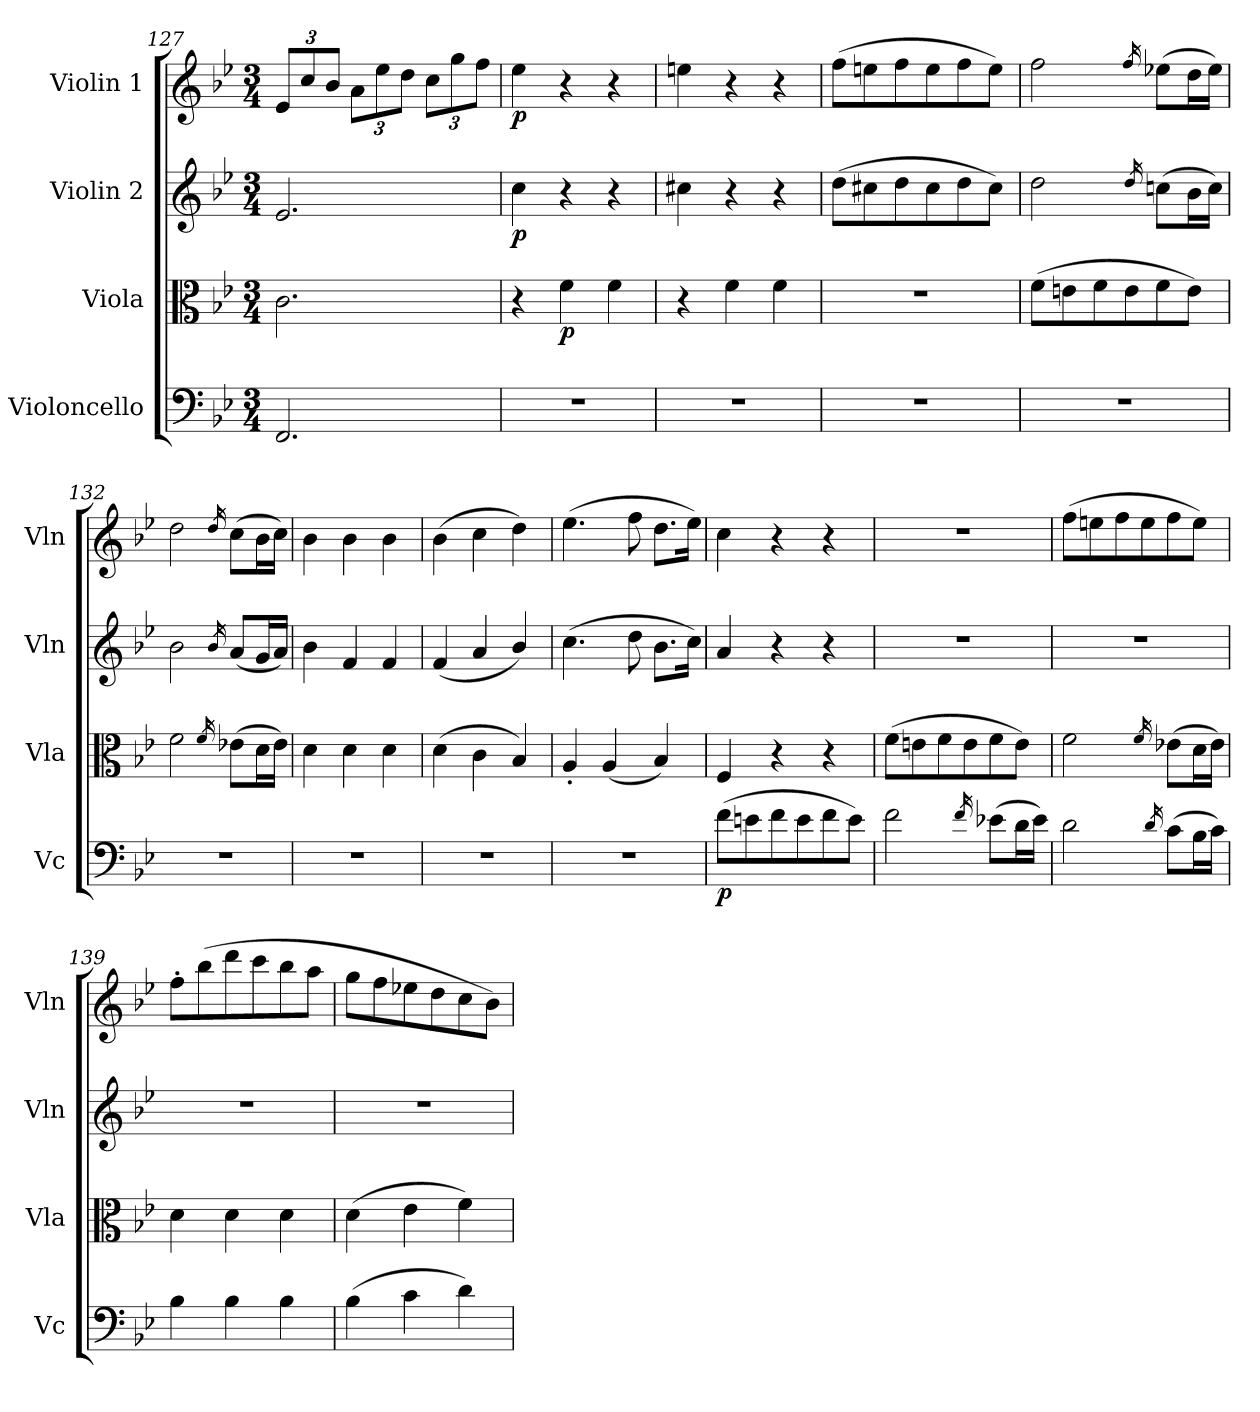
**kern	**dynam	**kern	**dynam	**kern	**dynam	**kern	**dynam
*part4	*part4	*part3	*part3	*part2	*part2	*part1	*part1
*staff4	*staff4	*staff3	*staff3	*staff2	*staff2	*staff1	*staff1
*I"Violoncello	*	*I"Viola	*	*I"Violin 2	*	*I"Violin 1	*
*I'Vc	*	*I'Vla	*	*I'Vln	*	*I'Vln	*
*clefF4	*	*clefC3	*	*clefG2	*	*clefG2	*
*k[b-e-]	*	*k[b-e-]	*	*k[b-e-]	*	*k[b-e-]	*
*M3/4	*	*M3/4	*	*M3/4	*	*M3/4	*
*	*	*	*	*	*	*Xbrackettup	*
=127	=127	=127	=127	=127	=127	=127	=127
2.FF/	.	2.c\	.	2.e-/	.	12e-/L	.
.	.	.	.	.	.	12cc/	.
.	.	.	.	.	.	12b-/J	.
.	.	.	.	.	.	12a\L	.
.	.	.	.	.	.	12ee-\	.
.	.	.	.	.	.	12dd\J	.
.	.	.	.	.	.	12cc\L	.
.	.	.	.	.	.	12gg\	.
.	.	.	.	.	.	12ff\J	.
=128	=128	=128	=128	=128	=128	=128	=128
!	!	!	!	!	!LO:DY:b	!	!LO:DY:b
2.r	.	4r	.	4cc\	p	4ee-\	p
!	!	!	!LO:DY:b	!	!	!	!
.	.	4f\	p	4r	.	4r	.
.	.	4f\	.	4r	.	4r	.
=129	=129	=129	=129	=129	=129	=129	=129
2.r	.	4r	.	4cc#X\	.	4een\	.
.	.	4f\	.	4r	.	4r	.
.	.	4f\	.	4r	.	4r	.
=130	=130	=130	=130	=130	=130	=130	=130
2.r	.	2.r	.	(8dd\L	.	(8ff\L	.
.	.	.	.	8cc#X\	.	8een\	.
.	.	.	.	8dd\	.	8ff\	.
.	.	.	.	8cc#\	.	8ee\	.
.	.	.	.	8dd\	.	8ff\	.
.	.	.	.	8cc#\J)	.	8ee\J)	.
!!LO:LB:g=z
=131	=131	=131	=131	=131	=131	=131	=131
2.r	.	(8f\L	.	2dd\	.	2ff\	.
.	.	8en\	.	.	.	.	.
.	.	8f\	.	.	.	.	.
.	.	8e\	.	.	.	.	.
.	.	.	.	16qdd/	.	16qff/	.
.	.	8f\	.	(8ccn\L	.	(8ee-X\L	.
.	.	8e\J)	.	16b-\L	.	16dd\L	.
.	.	.	.	16cc\JJ)	.	16ee-\JJ)	.
=132	=132	=132	=132	=132	=132	=132	=132
2.r	.	2f\	.	2b-\	.	2dd\	.
.	.	16qf/	.	16qb-/	.	16qdd/	.
.	.	(8e-X\L	.	(8a/L	.	(8cc\L	.
.	.	16d\L	.	16g/L	.	16b-\L	.
.	.	16e-\JJ)	.	16a/JJ)	.	16cc\JJ)	.
=133	=133	=133	=133	=133	=133	=133	=133
2.r	.	4d\	.	4b-\	.	4b-\	.
.	.	4d\	.	4f/	.	4b-\	.
.	.	4d\	.	4f/	.	4b-\	.
=134	=134	=134	=134	=134	=134	=134	=134
2.r	.	(4d\	.	(4f/	.	(4b-\	.
.	.	4c\	.	4a/	.	4cc\	.
.	.	4B-/)	.	4b-/)	.	4dd\)	.
!!LO:LB:g=z
=135	=135	=135	=135	=135	=135	=135	=135
2.r	.	4A'/	.	(4.cc\	.	(4.ee-\	.
.	.	(4A/	.	.	.	.	.
.	.	.	.	8dd\	.	8ff\	.
.	.	4B-/)	.	8.b-\L	.	8.dd\L	.
.	.	.	.	16cc\Jk)	.	16ee-\Jk)	.
=136	=136	=136	=136	=136	=136	=136	=136
!	!LO:DY:b	!	!	!	!	!	!
(8f\L	p	4F/	.	4a/	.	4cc\	.
8en\	.	.	.	.	.	.	.
8f\	.	4r	.	4r	.	4r	.
8e\	.	.	.	.	.	.	.
8f\	.	4r	.	4r	.	4r	.
8e\J)	.	.	.	.	.	.	.
=137	=137	=137	=137	=137	=137	=137	=137
2f\	.	(8f\L	.	2.r	.	2.r	.
.	.	8en\	.	.	.	.	.
.	.	8f\	.	.	.	.	.
.	.	8e\	.	.	.	.	.
16qf/	.	.	.	.	.	.	.
(8e-X\L	.	8f\	.	.	.	.	.
16d\L	.	8e\J)	.	.	.	.	.
16e-\JJ)	.	.	.	.	.	.	.
=138	=138	=138	=138	=138	=138	=138	=138
2d\	.	2f\	.	2.r	.	(8ff\L	.
.	.	.	.	.	.	8een\	.
.	.	.	.	.	.	8ff\	.
.	.	.	.	.	.	8ee\	.
16qd/	.	16qf/	.	.	.	.	.
(8c\L	.	(8e-X\L	.	.	.	8ff\	.
16B-\L	.	16d\L	.	.	.	8ee\J)	.
16c\JJ)	.	16e-\JJ)	.	.	.	.	.
=139	=139	=139	=139	=139	=139	=139	=139
4B-\	.	4d\	.	2.r	.	8ff'\L	.
.	.	.	.	.	.	(8bb-\	.
4B-\	.	4d\	.	.	.	8ddd\	.
.	.	.	.	.	.	8ccc\	.
4B-\	.	4d\	.	.	.	8bb-\	.
.	.	.	.	.	.	8aa\J	.
=140	=140	=140	=140	=140	=140	=140	=140
(4B-\	.	(4d\	.	2.r	.	8gg\L	.
.	.	.	.	.	.	8ff\	.
4c\	.	4e-\	.	.	.	8ee-X\	.
.	.	.	.	.	.	8dd\	.
4d\)	.	4f\)	.	.	.	8cc\	.
.	.	.	.	.	.	8b-\J)	.
=	=	=	=	=	=	=	=
*-	*-	*-	*-	*-	*-	*-	*-
